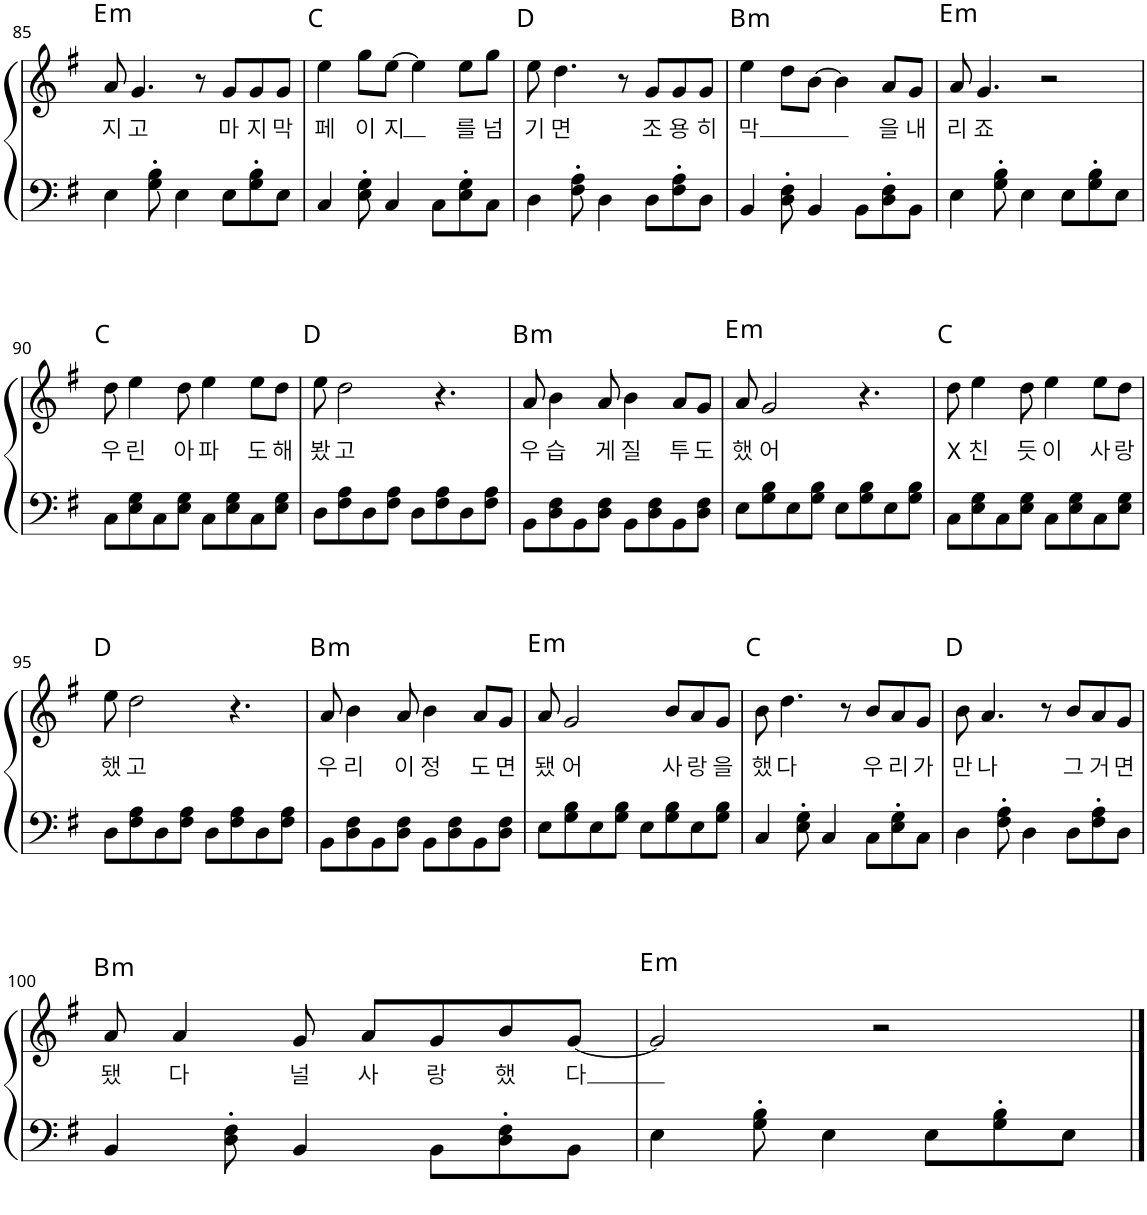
**kern	**kern	**text	**harte
*part1	*part1	*part1	*part1
*staff2	*staff1	*staff1	*
*I"Piano	*	*	*
*I'Pno	*	*	*
!!LO:PB:g=z
*clefF4	*clefG2	*	*
*k[f#]	*k[f#]	*	*
*M4/4	*M4/4	*	*
=85	=85	=85	=85
!	!	!LO:LY:b	!LO:H:kt=m
4E\	8a/	지	E:min
!	!	!LO:LY:b	!
.	4.g/	고	.
8G\' 8B\'	.	.	.
4E\	.	.	.
.	8r	.	.
!	!	!LO:LY:b	!
8E\L	8g/L	마	.
!	!	!LO:LY:b	!
8G\' 8B\'	8g/	지	.
!	!	!LO:LY:b	!
8E\J	8g/J	막	.
=86	=86	=86	=86
!	!	!LO:LY:b	!
4C/	4ee\	페	C:maj
!	!	!LO:LY:b	!
8E\' 8G\'	8gg\L	이	.
!	!	!LO:LY:b	!
4C/	[8ee\J	-지	.
.	4ee\]	.	.
8C\L	.	.	.
!	!	!LO:LY:b	!
8E\' 8G\'	8ee\L	를	.
!	!	!LO:LY:b	!
8C\J	8gg\J	넘	.
=87	=87	=87	=87
!	!	!LO:LY:b	!
4D\	8ee\	기	D:maj
!	!	!LO:LY:b	!
.	4.dd\	면	.
8F#\' 8A\'	.	.	.
4D\	.	.	.
.	8r	.	.
!	!	!LO:LY:b	!
8D\L	8g/L	조	.
!	!	!LO:LY:b	!
8F#\' 8A\'	8g/	용	.
!	!	!LO:LY:b	!
8D\J	8g/J	히	.
=88	=88	=88	=88
!	!	!LO:LY:b	!LO:H:kt=m
4BB/	4ee\	-막	B:min
8D\' 8F#\'	8dd\L	.	.
4BB/	[8b\J	.	.
.	4b\]	.	.
8BB\L	.	.	.
!	!	!LO:LY:b	!
8D\' 8F#\'	8a/L	을	.
!	!	!LO:LY:b	!
8BB\J	8g/J	내	.
=89	=89	=89	=89
!	!	!LO:LY:b	!LO:H:kt=m
4E\	8a/	리	E:min
!	!	!LO:LY:b	!
.	4.g/	죠	.
8G\' 8B\'	.	.	.
4E\	.	.	.
.	2r	.	.
8E\L	.	.	.
8G\' 8B\'	.	.	.
8E\J	.	.	.
!!LO:LB:g=z
=90	=90	=90	=90
!	!	!LO:LY:b	!
8C\L	8dd\	우	C:maj
!	!	!LO:LY:b	!
8E\ 8G\	4ee\	린	.
8C\	.	.	.
!	!	!LO:LY:b	!
8E\ 8G\J	8dd\	아	.
!	!	!LO:LY:b	!
8C\L	4ee\	파	.
8E\ 8G\	.	.	.
!	!	!LO:LY:b	!
8C\	8ee\L	도	.
!	!	!LO:LY:b	!
8E\ 8G\J	8dd\J	해	.
=91	=91	=91	=91
!	!	!LO:LY:b	!
8D\L	8ee\	봤	D:maj
!	!	!LO:LY:b	!
8F#\ 8A\	2dd\	고	.
8D\	.	.	.
8F#\ 8A\J	.	.	.
8D\L	.	.	.
8F#\ 8A\	4.r	.	.
8D\	.	.	.
8F#\ 8A\J	.	.	.
=92	=92	=92	=92
!	!	!LO:LY:b	!LO:H:kt=m
8BB\L	8a/	우	B:min
!	!	!LO:LY:b	!
8D\ 8F#\	4b\	습	.
8BB\	.	.	.
!	!	!LO:LY:b	!
8D\ 8F#\J	8a/	게	.
!	!	!LO:LY:b	!
8BB\L	4b\	질	.
8D\ 8F#\	.	.	.
!	!	!LO:LY:b	!
8BB\	8a/L	투	.
!	!	!LO:LY:b	!
8D\ 8F#\J	8g/J	도	.
=93	=93	=93	=93
!	!	!LO:LY:b	!LO:H:kt=m
8E\L	8a/	했	E:min
!	!	!LO:LY:b	!
8G\ 8B\	2g/	어	.
8E\	.	.	.
8G\ 8B\J	.	.	.
8E\L	.	.	.
8G\ 8B\	4.r	.	.
8E\	.	.	.
8G\ 8B\J	.	.	.
=94	=94	=94	=94
!	!	!LO:LY:b	!
8C\L	8dd\	X	C:maj
!	!	!LO:LY:b	!
8E\ 8G\	4ee\	친	.
8C\	.	.	.
!	!	!LO:LY:b	!
8E\ 8G\J	8dd\	듯	.
!	!	!LO:LY:b	!
8C\L	4ee\	이	.
8E\ 8G\	.	.	.
!	!	!LO:LY:b	!
8C\	8ee\L	사	.
!	!	!LO:LY:b	!
8E\ 8G\J	8dd\J	랑	.
!!LO:LB:g=z
=95	=95	=95	=95
!	!	!LO:LY:b	!
8D\L	8ee\	했	D:maj
!	!	!LO:LY:b	!
8F#\ 8A\	2dd\	고	.
8D\	.	.	.
8F#\ 8A\J	.	.	.
8D\L	.	.	.
8F#\ 8A\	4.r	.	.
8D\	.	.	.
8F#\ 8A\J	.	.	.
=96	=96	=96	=96
!	!	!LO:LY:b	!LO:H:kt=m
8BB\L	8a/	우	B:min
!	!	!LO:LY:b	!
8D\ 8F#\	4b\	리	.
8BB\	.	.	.
!	!	!LO:LY:b	!
8D\ 8F#\J	8a/	이	.
!	!	!LO:LY:b	!
8BB\L	4b\	정	.
8D\ 8F#\	.	.	.
!	!	!LO:LY:b	!
8BB\	8a/L	도	.
!	!	!LO:LY:b	!
8D\ 8F#\J	8g/J	면	.
=97	=97	=97	=97
!	!	!LO:LY:b	!LO:H:kt=m
8E\L	8a/	됐	E:min
!	!	!LO:LY:b	!
8G\ 8B\	2g/	어	.
8E\	.	.	.
8G\ 8B\J	.	.	.
8E\L	.	.	.
!	!	!LO:LY:b	!
8G\ 8B\	8b/L	사	.
!	!	!LO:LY:b	!
8E\	8a/	랑	.
!	!	!LO:LY:b	!
8G\ 8B\J	8g/J	을	.
=98	=98	=98	=98
!	!	!LO:LY:b	!
4C/	8b\	했	C:maj
!	!	!LO:LY:b	!
.	4.dd\	다	.
8E\' 8G\'	.	.	.
4C/	.	.	.
.	8r	.	.
!	!	!LO:LY:b	!
8C\L	8b/L	우	.
!	!	!LO:LY:b	!
8E\' 8G\'	8a/	리	.
!	!	!LO:LY:b	!
8C\J	8g/J	가	.
=99	=99	=99	=99
!	!	!LO:LY:b	!
4D\	8b\	만	D:maj
!	!	!LO:LY:b	!
.	4.a/	나	.
8F#\' 8A\'	.	.	.
4D\	.	.	.
.	8r	.	.
!	!	!LO:LY:b	!
8D\L	8b/L	그	.
!	!	!LO:LY:b	!
8F#\' 8A\'	8a/	거	.
!	!	!LO:LY:b	!
8D\J	8g/J	면	.
!!LO:LB:g=z
=100	=100	=100	=100
!	!	!LO:LY:b	!LO:H:kt=m
4BB/	8a/	됐	B:min
!	!	!LO:LY:b	!
.	4a/	다	.
8D\' 8F#\'	.	.	.
!	!	!LO:LY:b	!
4BB/	8g/	널	.
!	!	!LO:LY:b	!
.	8a/L	사	.
!	!	!LO:LY:b	!
8BB\L	8g/	랑	.
!	!	!LO:LY:b	!
8D\' 8F#\'	8b/	했	.
!	!	!LO:LY:b	!
8BB\J	[8g/J	다	.
=101	=101	=101	=101
!	!	!	!LO:H:kt=m
4E\	2g/]	.	E:min
8G\' 8B\'	.	.	.
4E\	.	.	.
.	2r	.	.
8E\L	.	.	.
8G\' 8B\'	.	.	.
8E\J	.	.	.
==	==	==	==
*-	*-	*-	*-
